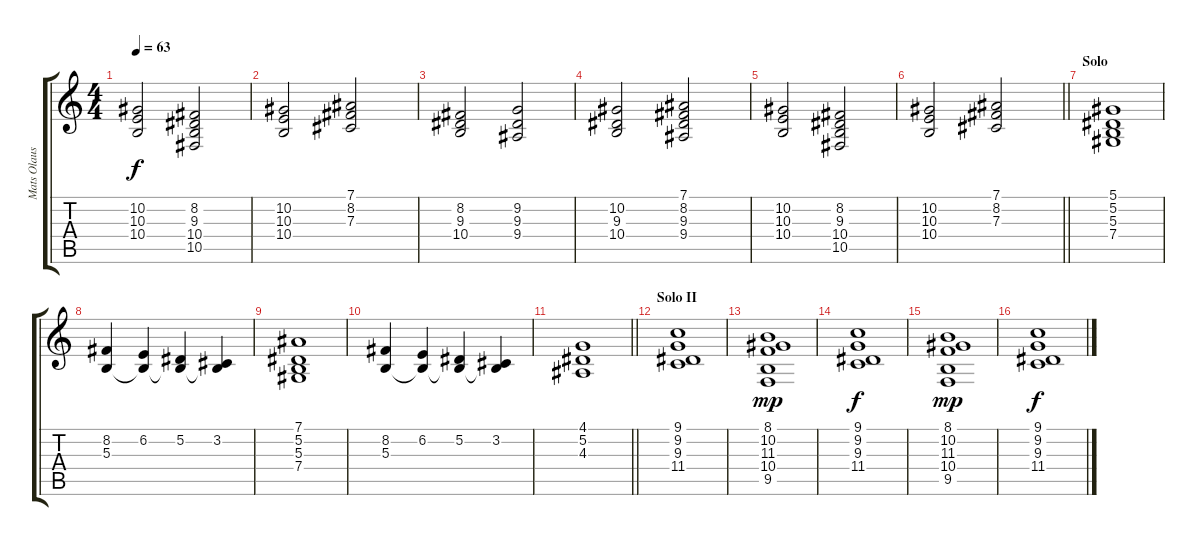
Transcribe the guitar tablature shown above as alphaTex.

\track ("Mats Olausson" "Mats Olaus") {instrument stringensemble1}
\staff {score tabs}
\tuning (Eb4 Bb3 Gb3 Db3 Ab2 Eb2) {hide}
\ts (4 4)
\tempo 63
\clef g2
\ks c
(10.2 10.3 10.4).2{dy f} (8.2 9.3 10.4 10.5).2 |
(10.2 10.3 10.4).2 (7.1 8.2 7.3).2 |
(8.2 9.3 10.4).2 (9.2 9.3 9.4).2 |
(10.2 9.3 10.4).2 (7.1 8.2 9.3 9.4).2 |
(10.2 10.3 10.4).2 (8.2 9.3 10.4 10.5).2 |
\barLineRight lightlight
(10.2 10.3 10.4).2 (7.1 8.2 7.3).2 |
\section ("" "Solo")
(5.1 5.2 5.3 7.4).1 |
(8.2 5.3).4 (6.2 5.3{t}).4 (5.2 5.3{t}).4 (3.2 5.3{t}).4 |
(7.1 5.2 5.3 7.4).1 |
(8.2 5.3).4 (6.2 5.3{t}).4 (5.2 5.3{t}).4 (3.2 5.3{t}).4 |
\barLineRight lightlight
(4.1 5.2 4.3).1 |
\section ("" "Solo II")
(9.1 9.2 9.3 11.4).1 |
(8.1 10.2 11.3 10.4 9.5).1{dy mp} |
(9.1 9.2 9.3 11.4).1{dy f} |
(8.1 10.2 11.3 10.4 9.5).1{dy mp} |
(9.1 9.2 9.3 11.4).1{dy f}
